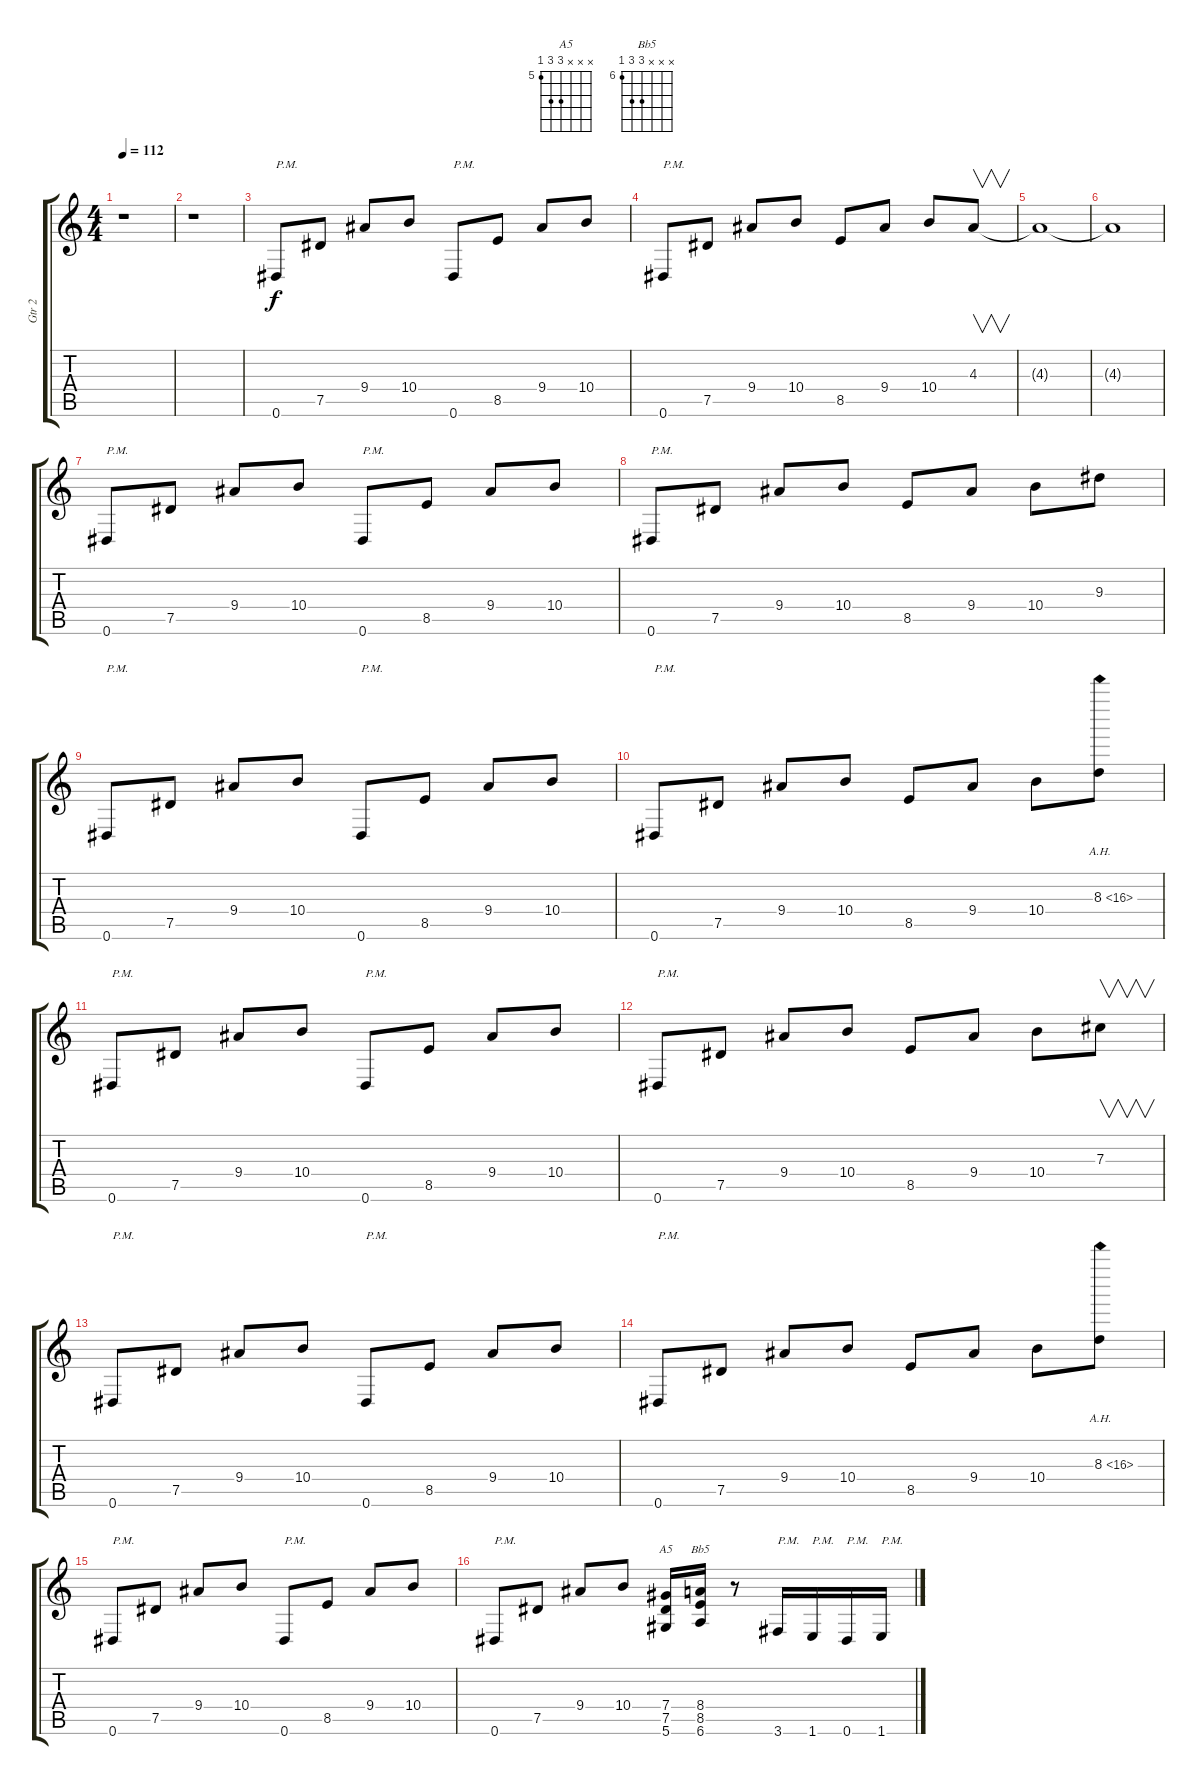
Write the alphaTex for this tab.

\track ("Gtr 2" "Gtr 2") {instrument distortionguitar}
\staff {score tabs}
\tuning (Eb4 Bb3 Gb3 Db3 Ab2 Eb2) {hide}
\chord ("A5" x x x 7 7 5) {firstfret 5}
\chord ("Bb5" x x x 8 8 6) {firstfret 6}
\ts (4 4)
\tempo 112
\clef g2
\ks c
r.1{dy f instrument distortionguitar} |
r.1 |
0.6.8{txt "P.M."} 7.5.8 9.4.8 10.4.8 0.6.8{txt "P.M."} 8.5.8 9.4.8 10.4.8 |
0.6.8{txt "P.M."} 7.5.8 9.4.8 10.4.8 8.5.8 9.4.8 10.4.8 4.3.8{v} |
4.3{t}.1 |
4.3{t}.1 |
0.6.8{txt "P.M."} 7.5.8 9.4.8 10.4.8 0.6.8{txt "P.M."} 8.5.8 9.4.8 10.4.8 |
0.6.8{txt "P.M."} 7.5.8 9.4.8 10.4.8 8.5.8 9.4.8 10.4.8 9.3.8 |
0.6.8{txt "P.M."} 7.5.8 9.4.8 10.4.8 0.6.8{txt "P.M."} 8.5.8 9.4.8 10.4.8 |
0.6.8{txt "P.M."} 7.5.8 9.4.8 10.4.8 8.5.8 9.4.8 10.4.8 8.3{ah 8}.8 |
0.6.8{txt "P.M."} 7.5.8 9.4.8 10.4.8 0.6.8{txt "P.M."} 8.5.8 9.4.8 10.4.8 |
0.6.8{txt "P.M."} 7.5.8 9.4.8 10.4.8 8.5.8 9.4.8 10.4.8 7.3.8{v} |
0.6.8{txt "P.M."} 7.5.8 9.4.8 10.4.8 0.6.8{txt "P.M."} 8.5.8 9.4.8 10.4.8 |
0.6.8{txt "P.M."} 7.5.8 9.4.8 10.4.8 8.5.8 9.4.8 10.4.8 8.3{ah 8}.8 |
0.6.8{txt "P.M."} 7.5.8 9.4.8 10.4.8 0.6.8{txt "P.M."} 8.5.8 9.4.8 10.4.8 |
0.6.8{txt "P.M."} 7.5.8 9.4.8 10.4.8 (7.4 7.5 5.6).16{ch "A5"} (8.4 8.5 6.6).16{ch "Bb5"} r.8 3.6.16{txt "P.M."} 1.6.16{txt "P.M."} 0.6.16{txt "P.M."} 1.6.16{txt "P.M."}
